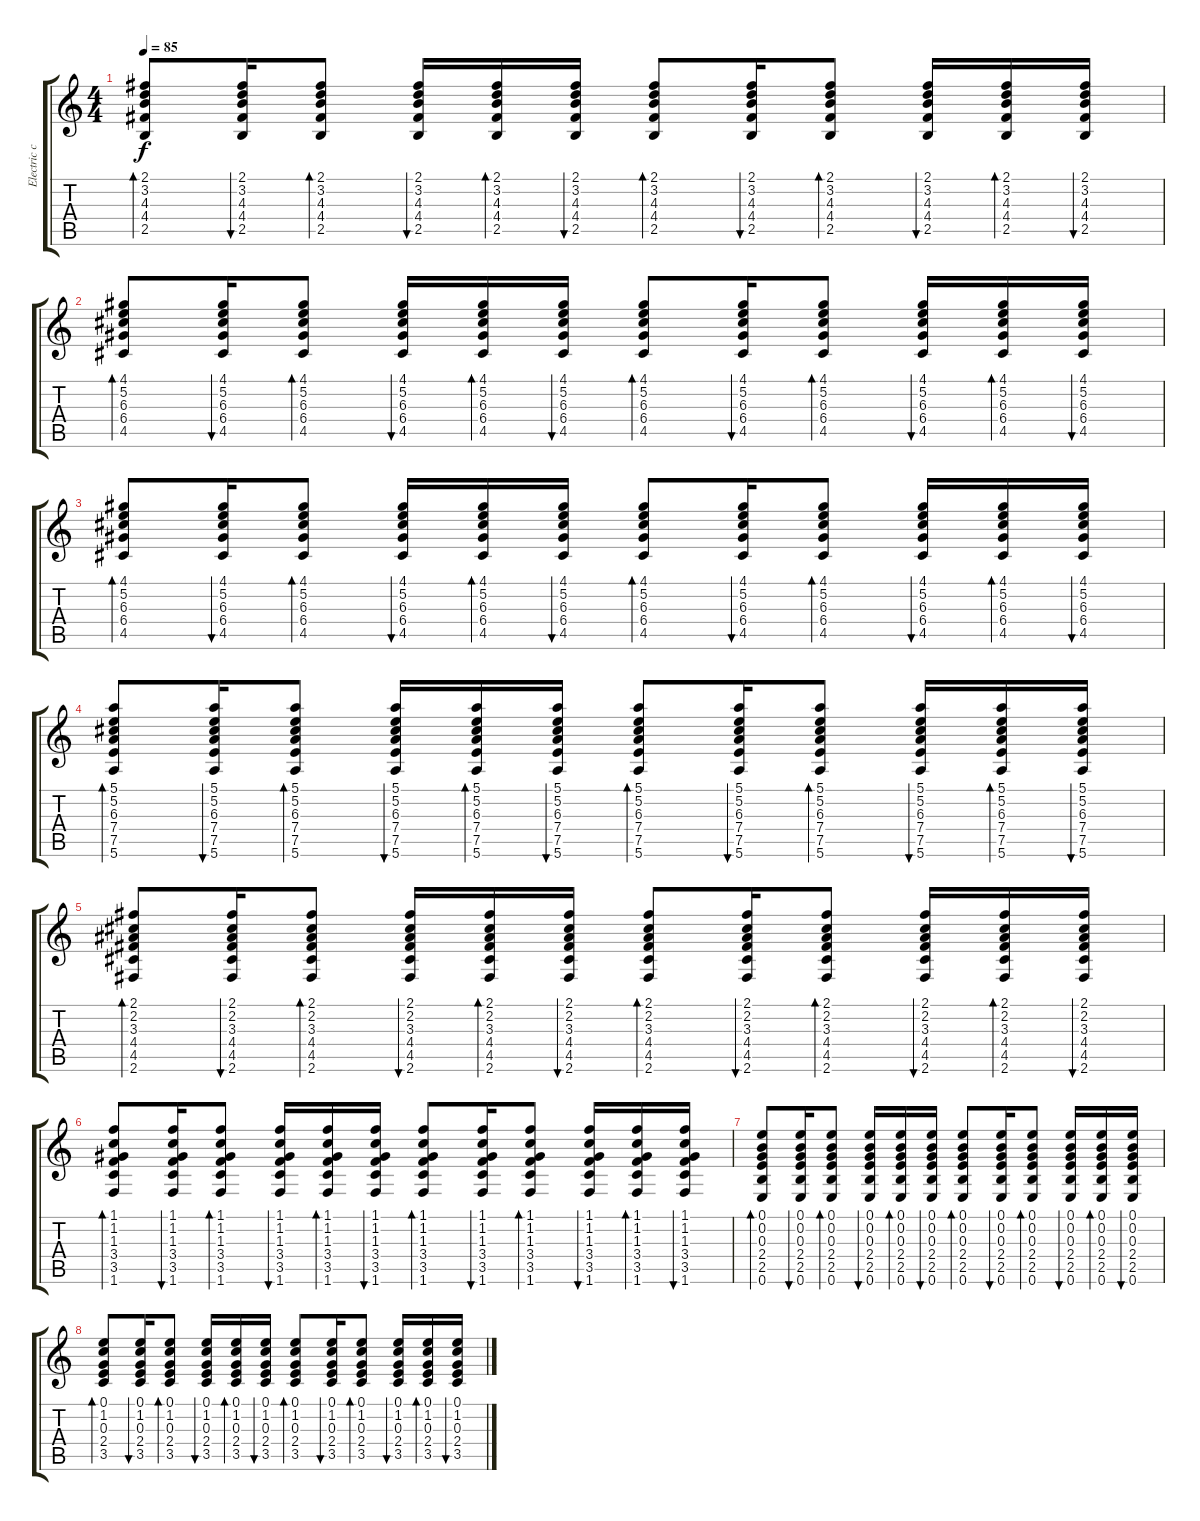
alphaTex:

\track ("Electric clean" "Electric c") {instrument electricguitarclean}
\staff {score tabs}
\tuning (E4 B3 G3 D3 A2 E2) {hide}
\ts (4 4)
\tempo 85
\clef g2
\ks c
(2.1 3.2 4.3 4.4 2.5).8{bd 60 dy f} (2.1 3.2 4.3 4.4 2.5).16{bu 60} (2.1 3.2 4.3 4.4 2.5).8{bd 60} (2.1 3.2 4.3 4.4 2.5).16{bu 60} (2.1 3.2 4.3 4.4 2.5).16{bd 60} (2.1 3.2 4.3 4.4 2.5).16{bu 60} (2.1 3.2 4.3 4.4 2.5).8{bd 60} (2.1 3.2 4.3 4.4 2.5).16{bu 60} (2.1 3.2 4.3 4.4 2.5).8{bd 60} (2.1 3.2 4.3 4.4 2.5).16{bu 60} (2.1 3.2 4.3 4.4 2.5).16{bd 60} (2.1 3.2 4.3 4.4 2.5).16{bu 60} |
(4.1 5.2 6.3 6.4 4.5).8{bd 60} (4.1 5.2 6.3 6.4 4.5).16{bu 60} (4.1 5.2 6.3 6.4 4.5).8{bd 60} (4.1 5.2 6.3 6.4 4.5).16{bu 60} (4.1 5.2 6.3 6.4 4.5).16{bd 60} (4.1 5.2 6.3 6.4 4.5).16{bu 60} (4.1 5.2 6.3 6.4 4.5).8{bd 60} (4.1 5.2 6.3 6.4 4.5).16{bu 60} (4.1 5.2 6.3 6.4 4.5).8{bd 60} (4.1 5.2 6.3 6.4 4.5).16{bu 60} (4.1 5.2 6.3 6.4 4.5).16{bd 60} (4.1 5.2 6.3 6.4 4.5).16{bu 60} |
(4.1 5.2 6.3 6.4 4.5).8{bd 60} (4.1 5.2 6.3 6.4 4.5).16{bu 60} (4.1 5.2 6.3 6.4 4.5).8{bd 60} (4.1 5.2 6.3 6.4 4.5).16{bu 60} (4.1 5.2 6.3 6.4 4.5).16{bd 60} (4.1 5.2 6.3 6.4 4.5).16{bu 60} (4.1 5.2 6.3 6.4 4.5).8{bd 60} (4.1 5.2 6.3 6.4 4.5).16{bu 60} (4.1 5.2 6.3 6.4 4.5).8{bd 60} (4.1 5.2 6.3 6.4 4.5).16{bu 60} (4.1 5.2 6.3 6.4 4.5).16{bd 60} (4.1 5.2 6.3 6.4 4.5).16{bu 60} |
(5.1 5.2 6.3 7.4 7.5 5.6).8{bd 60} (5.1 5.2 6.3 7.4 7.5 5.6).16{bu 60} (5.1 5.2 6.3 7.4 7.5 5.6).8{bd 60} (5.1 5.2 6.3 7.4 7.5 5.6).16{bu 60} (5.1 5.2 6.3 7.4 7.5 5.6).16{bd 60} (5.1 5.2 6.3 7.4 7.5 5.6).16{bu 60} (5.1 5.2 6.3 7.4 7.5 5.6).8{bd 60} (5.1 5.2 6.3 7.4 7.5 5.6).16{bu 60} (5.1 5.2 6.3 7.4 7.5 5.6).8{bd 60} (5.1 5.2 6.3 7.4 7.5 5.6).16{bu 60} (5.1 5.2 6.3 7.4 7.5 5.6).16{bd 60} (5.1 5.2 6.3 7.4 7.5 5.6).16{bu 60} |
(2.1 2.2 3.3 4.4 4.5 2.6).8{bd 60} (2.1 2.2 3.3 4.4 4.5 2.6).16{bu 60} (2.1 2.2 3.3 4.4 4.5 2.6).8{bd 60} (2.1 2.2 3.3 4.4 4.5 2.6).16{bu 60} (2.1 2.2 3.3 4.4 4.5 2.6).16{bd 60} (2.1 2.2 3.3 4.4 4.5 2.6).16{bu 60} (2.1 2.2 3.3 4.4 4.5 2.6).8{bd 60} (2.1 2.2 3.3 4.4 4.5 2.6).16{bu 60} (2.1 2.2 3.3 4.4 4.5 2.6).8{bd 60} (2.1 2.2 3.3 4.4 4.5 2.6).16{bu 60} (2.1 2.2 3.3 4.4 4.5 2.6).16{bd 60} (2.1 2.2 3.3 4.4 4.5 2.6).16{bu 60} |
(1.1 1.2 1.3 3.4 3.5 1.6).8{bd 60} (1.1 1.2 1.3 3.4 3.5 1.6).16{bu 60} (1.1 1.2 1.3 3.4 3.5 1.6).8{bd 60} (1.1 1.2 1.3 3.4 3.5 1.6).16{bu 60} (1.1 1.2 1.3 3.4 3.5 1.6).16{bd 60} (1.1 1.2 1.3 3.4 3.5 1.6).16{bu 60} (1.1 1.2 1.3 3.4 3.5 1.6).8{bd 60} (1.1 1.2 1.3 3.4 3.5 1.6).16{bu 60} (1.1 1.2 1.3 3.4 3.5 1.6).8{bd 60} (1.1 1.2 1.3 3.4 3.5 1.6).16{bu 60} (1.1 1.2 1.3 3.4 3.5 1.6).16{bd 60} (1.1 1.2 1.3 3.4 3.5 1.6).16{bu 60} |
(0.1 0.2 0.3 2.4 2.5 0.6).8{bd 60} (0.1 0.2 0.3 2.4 2.5 0.6).16{bu 60} (0.1 0.2 0.3 2.4 2.5 0.6).8{bd 60} (0.1 0.2 0.3 2.4 2.5 0.6).16{bu 60} (0.1 0.2 0.3 2.4 2.5 0.6).16{bd 60} (0.1 0.2 0.3 2.4 2.5 0.6).16{bu 60} (0.1 0.2 0.3 2.4 2.5 0.6).8{bd 60} (0.1 0.2 0.3 2.4 2.5 0.6).16{bu 60} (0.1 0.2 0.3 2.4 2.5 0.6).8{bd 60} (0.1 0.2 0.3 2.4 2.5 0.6).16{bu 60} (0.1 0.2 0.3 2.4 2.5 0.6).16{bd 60} (0.1 0.2 0.3 2.4 2.5 0.6).16{bu 60} |
(0.1 1.2 0.3 2.4 3.5).8{bd 60} (0.1 1.2 0.3 2.4 3.5).16{bu 60} (0.1 1.2 0.3 2.4 3.5).8{bd 60} (0.1 1.2 0.3 2.4 3.5).16{bu 60} (0.1 1.2 0.3 2.4 3.5).16{bd 60} (0.1 1.2 0.3 2.4 3.5).16{bu 60} (0.1 1.2 0.3 2.4 3.5).8{bd 60} (0.1 1.2 0.3 2.4 3.5).16{bu 60} (0.1 1.2 0.3 2.4 3.5).8{bd 60} (0.1 1.2 0.3 2.4 3.5).16{bu 60} (0.1 1.2 0.3 2.4 3.5).16{bd 60} (0.1 1.2 0.3 2.4 3.5).16{bu 60}
